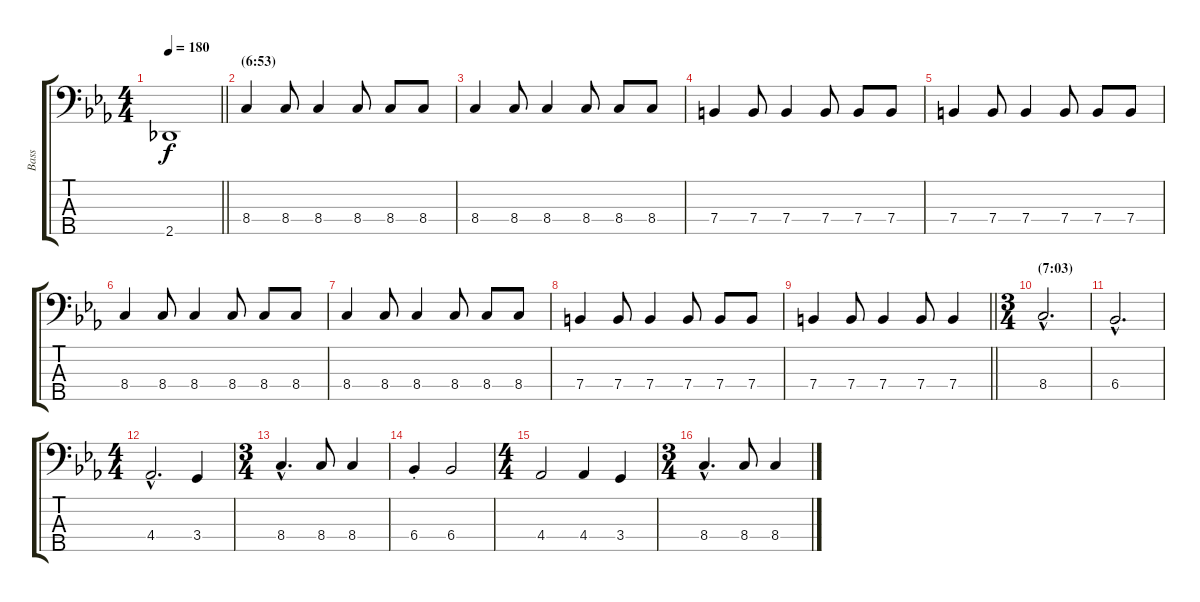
\track ("Bass" "Bass") {instrument electricbassfinger}
\staff {score tabs}
\tuning (G2 D2 A1 E1 B0) {hide}
\ts (4 4)
\tempo 180
\clef f4
\barLineRight lightlight
\ks eb
2.5.1{dy f} |
\section ("" "(6:53)")
8.4.4 8.4.8 8.4.4 8.4.8 8.4.8 8.4.8 |
8.4.4 8.4.8 8.4.4 8.4.8 8.4.8 8.4.8 |
7.4.4 7.4.8 7.4.4 7.4.8 7.4.8 7.4.8 |
7.4.4 7.4.8 7.4.4 7.4.8 7.4.8 7.4.8 |
8.4.4 8.4.8 8.4.4 8.4.8 8.4.8 8.4.8 |
8.4.4 8.4.8 8.4.4 8.4.8 8.4.8 8.4.8 |
7.4.4 7.4.8 7.4.4 7.4.8 7.4.8 7.4.8 |
\barLineRight lightlight
7.4.4 7.4.8 7.4.4 7.4.8 7.4.4 |
\ts (3 4)
\section ("" "(7:03)")
8.4{hac}.2{d} |
6.4{hac}.2{d} |
\ts (4 4)
4.4{hac}.2{d} 3.4.4 |
\ts (3 4)
8.4{hac}.4{d} 8.4.8 8.4.4 |
6.4{st}.4 6.4.2 |
\ts (4 4)
4.4.2 4.4.4 3.4.4 |
\ts (3 4)
8.4{hac}.4{d} 8.4.8 8.4.4
